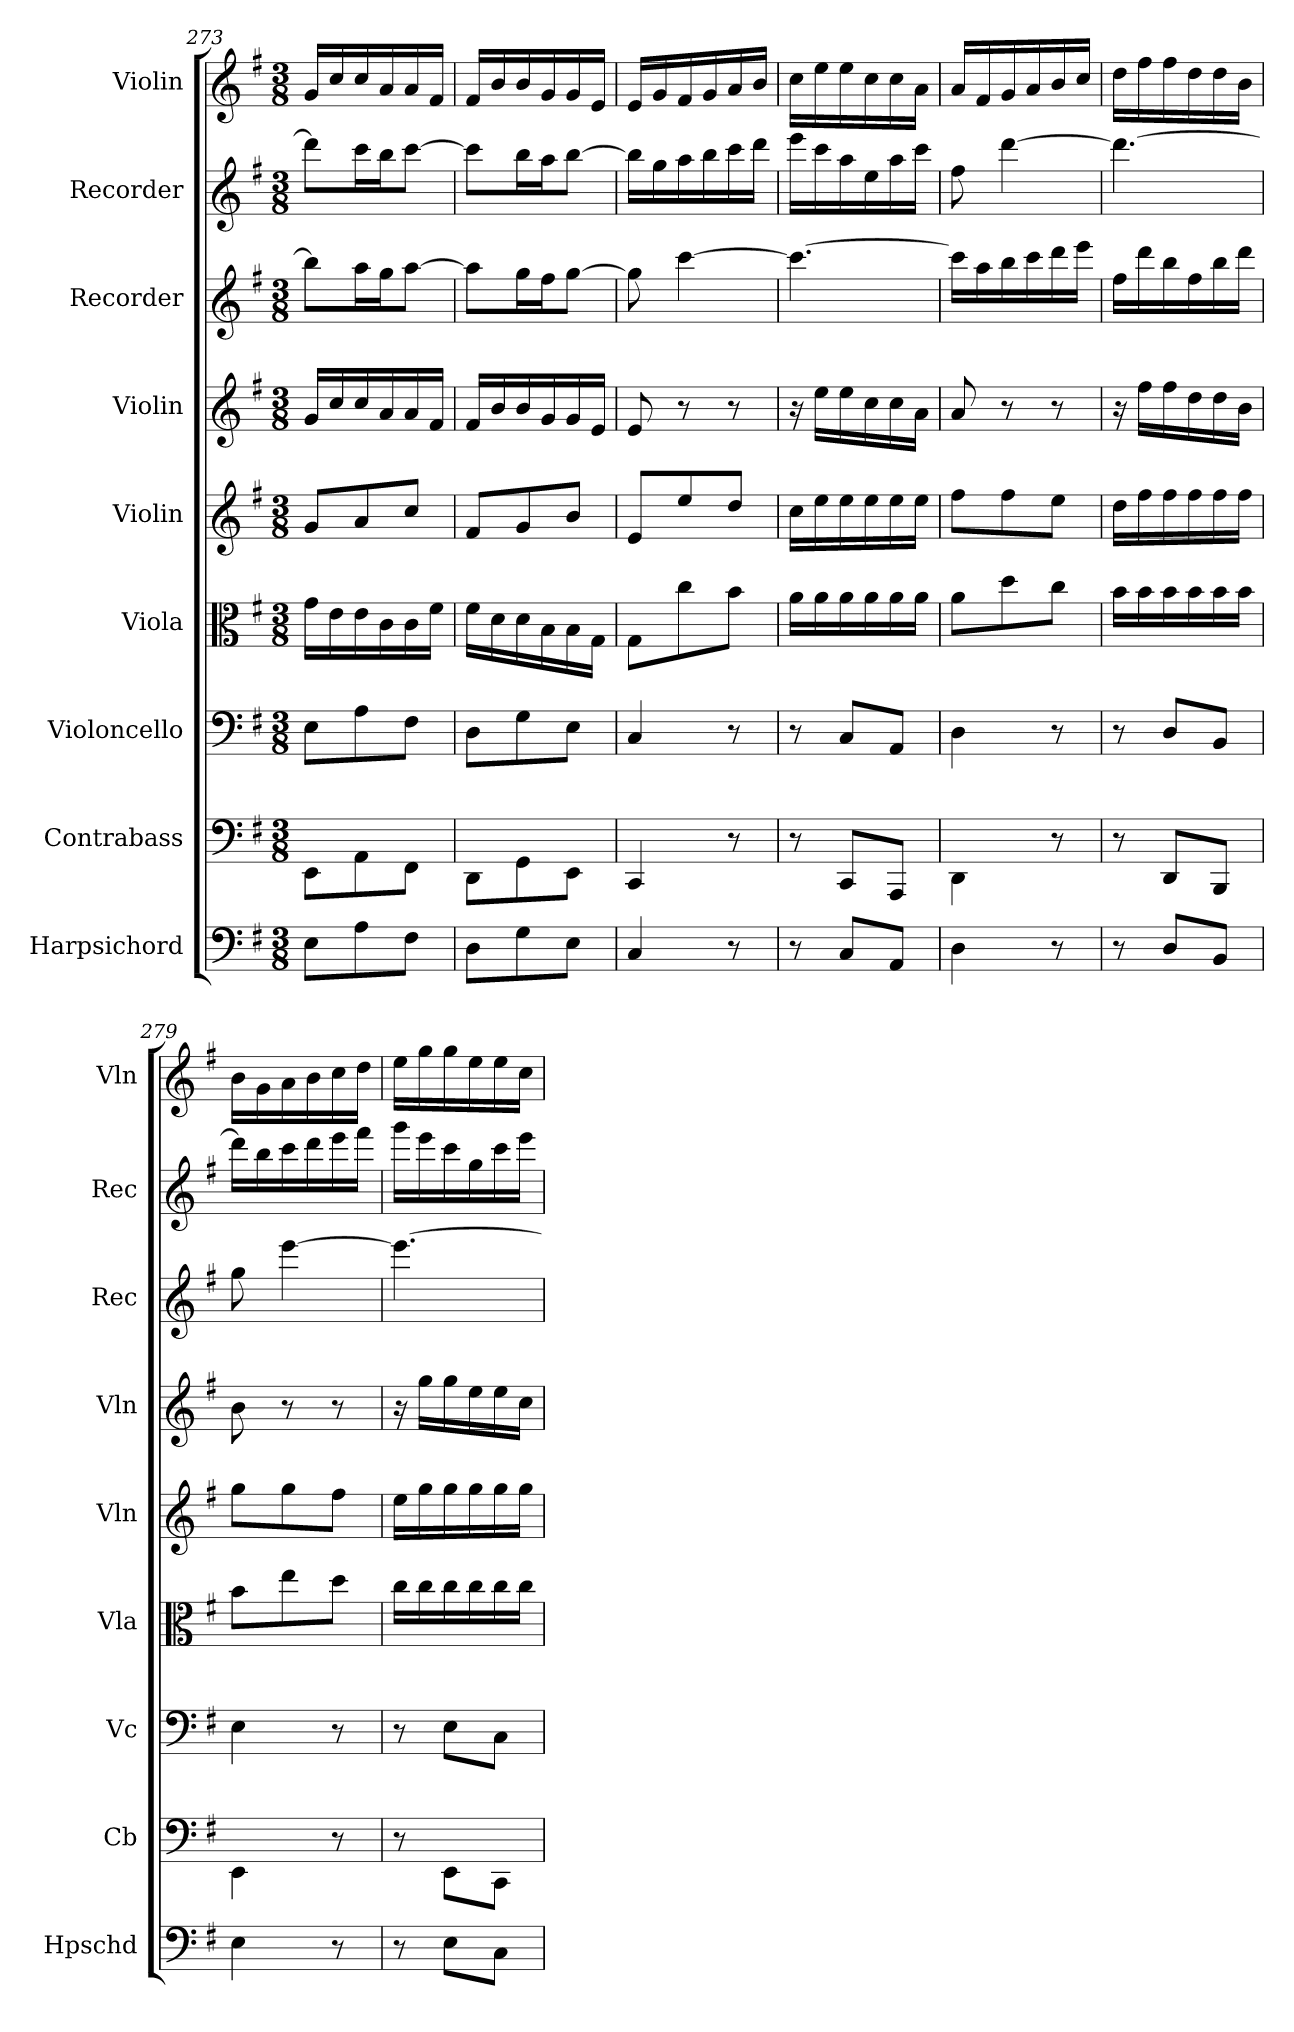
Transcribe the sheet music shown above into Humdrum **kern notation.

**kern	**kern	**kern	**kern	**kern	**kern	**kern	**kern	**kern
*part9	*part8	*part7	*part6	*part5	*part4	*part3	*part2	*part1
*staff9	*staff8	*staff7	*staff6	*staff5	*staff4	*staff3	*staff2	*staff1
*I"Harpsichord	*I"Contrabass	*I"Violoncello	*I"Viola	*I"Violin	*I"Violin	*I"Recorder	*I"Recorder	*I"Violin
*I'Hpschd	*I'Cb	*I'Vc	*I'Vla	*I'Vln	*I'Vln	*I'Rec	*I'Rec	*I'Vln
*clefF4	*clefF4	*clefF4	*clefC3	*clefG2	*clefG2	*clefG2	*clefG2	*clefG2
*	*ITrd7c12	*	*	*	*	*	*	*
*k[f#]	*k[f#]	*k[f#]	*k[f#]	*k[f#]	*k[f#]	*k[f#]	*k[f#]	*k[f#]
*G:	*G:	*G:	*G:	*G:	*G:	*G:	*G:	*G:
*M3/8	*M3/8	*M3/8	*M3/8	*M3/8	*M3/8	*M3/8	*M3/8	*M3/8
=273	=273	=273	=273	=273	=273	=273	=273	=273
8E\L	8EEE\L	8E\L	16g\LL	8g/L	16g/LL	8bb\L]	8ddd\L]	16g/LL
.	.	.	16e\	.	16cc/	.	.	16cc/
8A\	8AAA\	8A\	16e\	8a/	16cc/	16aa\L	16ccc\L	16cc/
.	.	.	16c\	.	16a/	16gg\J	16bb\J	16a/
8F#\J	8FFF#\J	8F#\J	16c\	8cc/J	16a/	[8aa\J	[8ccc\J	16a/
.	.	.	16f#\JJ	.	16f#/JJ	.	.	16f#/JJ
=274	=274	=274	=274	=274	=274	=274	=274	=274
8D\L	8DDD\L	8D\L	16f#\LL	8f#/L	16f#/LL	8aa\L]	8ccc\L]	16f#/LL
.	.	.	16d\	.	16b/	.	.	16b/
8G\	8GGG\	8G\	16d\	8g/	16b/	16gg\L	16bb\L	16b/
.	.	.	16B\	.	16g/	16ff#\J	16aa\J	16g/
8E\J	8EEE\J	8E\J	16B\	8b/J	16g/	[8gg\J	[8bb\J	16g/
.	.	.	16G\JJ	.	16e/JJ	.	.	16e/JJ
=275	=275	=275	=275	=275	=275	=275	=275	=275
4C/	4CCC/	4C/	8G\L	8e/L	8e/	8gg\]	16bb\LL]	16e/LL
.	.	.	.	.	.	.	16gg\	16g/
.	.	.	8cc\	8ee/	8r	[4ccc\	16aa\	16f#/
.	.	.	.	.	.	.	16bb\	16g/
8r	8r	8r	8b\J	8dd/J	8r	.	16ccc\	16a/
.	.	.	.	.	.	.	16ddd\JJ	16b/JJ
=276	=276	=276	=276	=276	=276	=276	=276	=276
8r	8r	8r	16a\LL	16cc\LL	16r	4.ccc\_	16eee\LL	16cc\LL
.	.	.	16a\	16ee\	16ee\LL	.	16ccc\	16ee\
8C/L	8CCC/L	8C/L	16a\	16ee\	16ee\	.	16aa\	16ee\
.	.	.	16a\	16ee\	16cc\	.	16ee\	16cc\
8AA/J	8AAAA/J	8AA/J	16a\	16ee\	16cc\	.	16aa\	16cc\
.	.	.	16a\JJ	16ee\JJ	16a\JJ	.	16ccc\JJ	16a\JJ
=277	=277	=277	=277	=277	=277	=277	=277	=277
4D\	4DDD\	4D\	8a\L	8ff#\L	8a/	16ccc\LL]	8ff#\	16a/LL
.	.	.	.	.	.	16aa\	.	16f#/
.	.	.	8dd\	8ff#\	8r	16bb\	[4ddd\	16g/
.	.	.	.	.	.	16ccc\	.	16a/
8r	8r	8r	8cc\J	8ee\J	8r	16ddd\	.	16b/
.	.	.	.	.	.	16eee\JJ	.	16cc/JJ
=278	=278	=278	=278	=278	=278	=278	=278	=278
8r	8r	8r	16b\LL	16dd\LL	16r	16ff#\LL	4.ddd\_	16dd\LL
.	.	.	16b\	16ff#\	16ff#\LL	16ddd\	.	16ff#\
8D/L	8DDD/L	8D/L	16b\	16ff#\	16ff#\	16bb\	.	16ff#\
.	.	.	16b\	16ff#\	16dd\	16ff#\	.	16dd\
8BB/J	8BBBB/J	8BB/J	16b\	16ff#\	16dd\	16bb\	.	16dd\
.	.	.	16b\JJ	16ff#\JJ	16b\JJ	16ddd\JJ	.	16b\JJ
=279	=279	=279	=279	=279	=279	=279	=279	=279
4E\	4EEE\	4E\	8b\L	8gg\L	8b\	8gg\	16ddd\LL]	16b\LL
.	.	.	.	.	.	.	16bb\	16g\
.	.	.	8ee\	8gg\	8r	[4eee\	16ccc\	16a\
.	.	.	.	.	.	.	16ddd\	16b\
8r	8r	8r	8dd\J	8ff#\J	8r	.	16eee\	16cc\
.	.	.	.	.	.	.	16fff#\JJ	16dd\JJ
=280	=280	=280	=280	=280	=280	=280	=280	=280
8r	8r	8r	16cc\LL	16ee\LL	16r	4.eee\_	16ggg\LL	16ee\LL
.	.	.	16cc\	16gg\	16gg\LL	.	16eee\	16gg\
8E\L	8EEE\L	8E\L	16cc\	16gg\	16gg\	.	16ccc\	16gg\
.	.	.	16cc\	16gg\	16ee\	.	16gg\	16ee\
8C\J	8CCC\J	8C\J	16cc\	16gg\	16ee\	.	16ccc\	16ee\
.	.	.	16cc\JJ	16gg\JJ	16cc\JJ	.	16eee\JJ	16cc\JJ
=	=	=	=	=	=	=	=	=
*-	*-	*-	*-	*-	*-	*-	*-	*-
